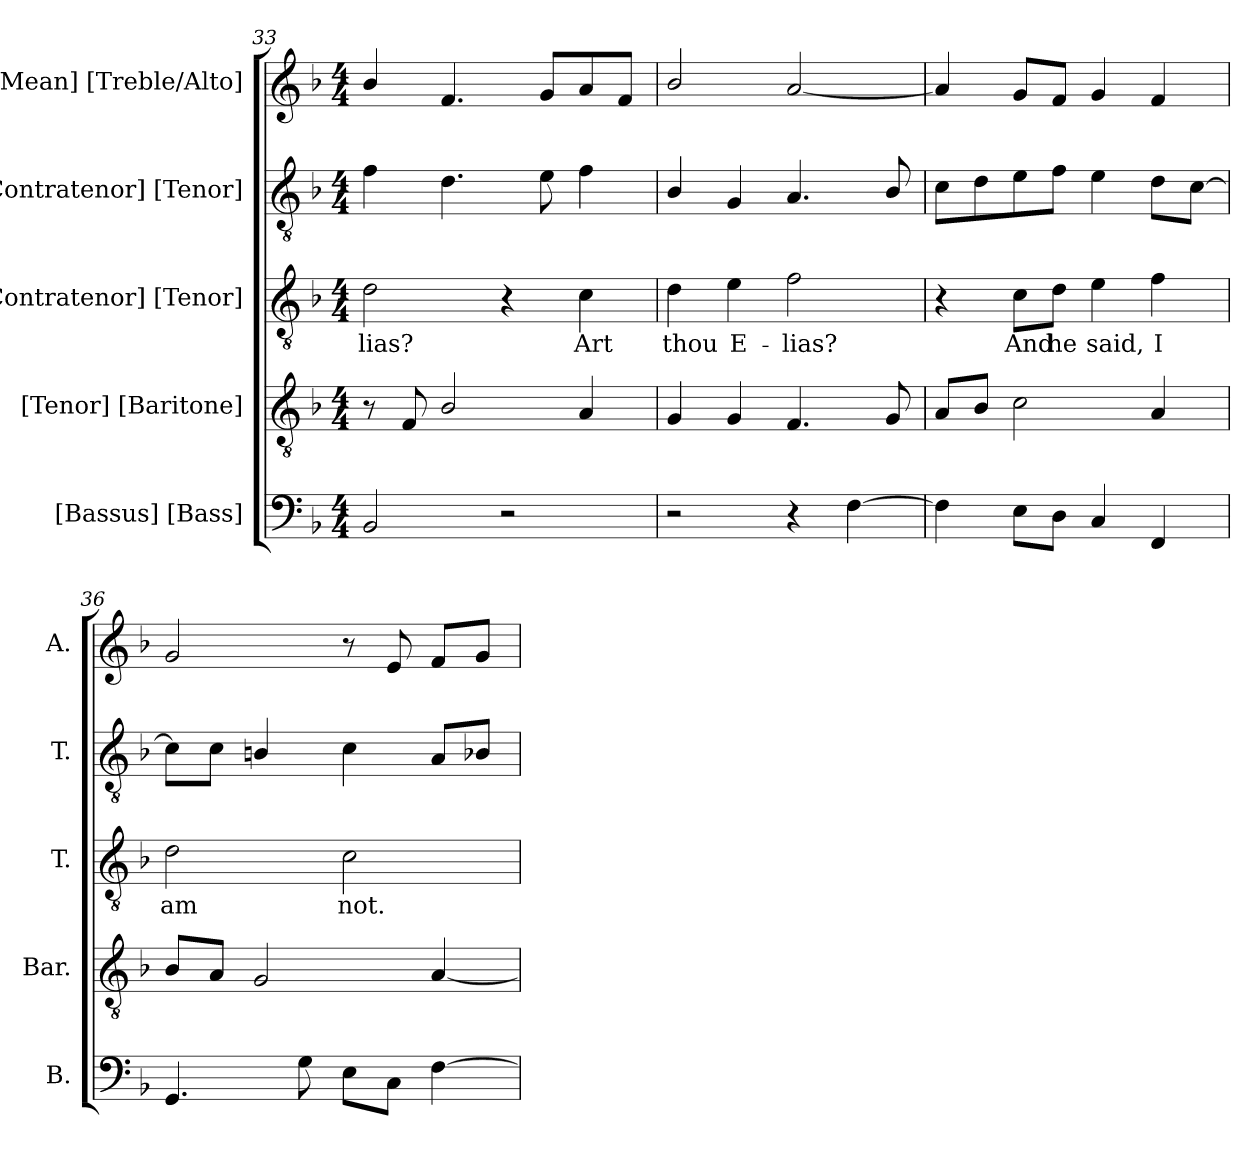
**kern	**kern	**kern	**text	**kern	**kern
*part5	*part4	*part3	*part3	*part2	*part1
*staff5	*staff4	*staff3	*staff3	*staff2	*staff1
*I"[Bassus] [Bass]	*I"[Tenor] [Baritone]	*I"[Contratenor] [Tenor]	*	*I"[Contratenor] [Tenor]	*I"[Mean] [Treble/Alto]
*I'B.	*I'Bar.	*I'T.	*	*I'T.	*I'A.
*clefF4	*clefGv2	*clefGv2	*	*clefGv2	*clefG2
*	*ITrd7c12	*ITrd7c12	*	*ITrd7c12	*
*k[b-]	*k[b-]	*k[b-]	*	*k[b-]	*k[b-]
*F:	*F:	*F:	*	*F:	*F:
*M4/4	*M4/4	*M4/4	*	*M4/4	*M4/4
=33	=33	=33	=33	=33	=33
!	!	!	!LO:LY:b:color=#000000	!	!
2BB-i/	8r	2Di\	-lias?	4Fi\	4b-i/
.	8FFi/	.	.	.	.
.	2BB-i/	.	.	4.Di\	4.fi/
2r	.	4r	.	.	.
.	.	.	.	8Ei\	8gi/L
!	!	!	!LO:LY:b:color=#000000	!	!
.	4AAi/	4Ci\	Art	4Fi\	8ai/
.	.	.	.	.	8fi/J
=34	=34	=34	=34	=34	=34
!	!	!	!LO:LY:b:color=#000000	!	!
2r	4GGi/	4Di\	thou	4BB-i/	2b-i/
!	!	!	!LO:LY:b:color=#000000	!	!
.	4GGi/	4Ei\	E-	4GGi/	.
!	!	!	!LO:LY:b:color=#000000	!	!
4r	4.FFi/	2Fi\	-lias?	4.AAi/	[2ai/
[4Fi\	.	.	.	.	.
.	8GGi/	.	.	8BB-i/	.
=35	=35	=35	=35	=35	=35
4Fi\]	8AAi/L	4r	.	8Ci\L	4ai/]
.	8BB-i/J	.	.	8Di\	.
!	!	!	!LO:LY:b:color=#000000	!	!
8Ei\L	2Ci\	8Ci\L	And	8Ei\	8gi/L
!	!	!	!LO:LY:b:color=#000000	!	!
8Di\J	.	8Di\J	he	8Fi\J	8fi/J
!	!	!	!LO:LY:b:color=#000000	!	!
4Ci/	.	4Ei\	said,	4Ei\	4gi/
!	!	!	!LO:LY:b:color=#000000	!	!
4FFi/	4AAi/	4Fi\	I	8Di\L	4fi/
.	.	.	.	[8Ci\J	.
!!LO:PB:g=z
=36	=36	=36	=36	=36	=36
!	!	!	!LO:LY:b:color=#000000	!	!
4.GGi/	8BB-i/L	2Di\	am	8Ci\L]	2gi/
.	8AAi/J	.	.	8Ci\J	.
.	2GGi/	.	.	4BBni/	.
8Gi\	.	.	.	.	.
!	!	!	!LO:LY:b:color=#000000	!	!
8Ei\L	.	2Ci\	not.	4Ci\	8r
8Ci\J	.	.	.	.	8ei/
[4Fi\	[4AAi/	.	.	8AAi/L	8fi/L
.	.	.	.	8BB-Xi/J	8gi/J
=	=	=	=	=	=
*-	*-	*-	*-	*-	*-
